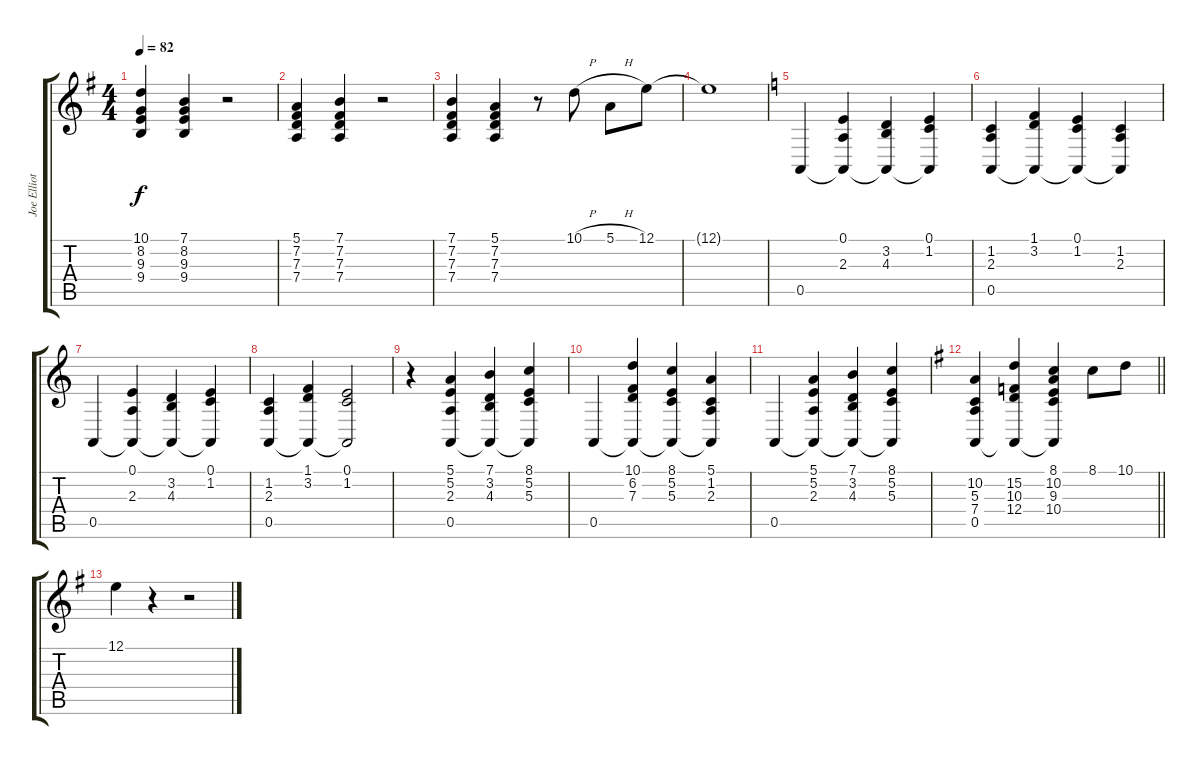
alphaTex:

\track ("Joe Elliott" "Joe Elliot") {instrument lead1square}
\staff {score tabs}
\tuning (E4 B3 G3 D3 A2 E2) {hide}
\ts (4 4)
\tempo 82
\clef g2
\ks eminor
(10.1 8.2 9.3 9.4).4{dy f} (7.1 8.2 9.3 9.4).4 r.2 |
(5.1 7.2 7.3 7.4).4 (7.1 7.2 7.3 7.4).4 r.2 |
(7.1 7.2 7.3 7.4).4 (5.1 7.2 7.3 7.4).4 r.8 10.1{h}.8 5.1{h}.8 12.1.8 |
12.1{t}.1 |
\ks aminor
0.5.4 (0.1 2.3 0.5{t}).4 (3.2 4.3 0.5{t}).4 (0.1 1.2 0.5{t}).4 |
(1.2 2.3 0.5).4 (1.1 3.2 0.5{t}).4 (0.1 1.2 0.5{t}).4 (1.2 2.3 0.5{t}).4 |
0.5.4 (0.1 2.3 0.5{t}).4 (3.2 4.3 0.5{t}).4 (0.1 1.2 0.5{t}).4 |
(1.2 2.3 0.5).4 (1.1 3.2 0.5{t}).4 (0.1 1.2 0.5{t}).2 |
r.4 (5.1 5.2 2.3 0.5).4 (7.1 3.2 4.3 0.5{t}).4 (8.1 5.2 5.3 0.5{t}).4 |
0.5.4 (10.1 6.2 7.3 0.5{t}).4 (8.1 5.2 5.3 0.5{t}).4 (5.1 1.2 2.3 0.5{t}).4 |
0.5.4 (5.1 5.2 2.3 0.5{t}).4 (7.1 3.2 4.3 0.5{t}).4 (8.1 5.2 5.3 0.5{t}).4 |
\barLineRight lightlight
\ks eminor
(10.2 5.3 7.4 0.5).4 (15.2 10.3 12.4 0.5{t}).4 (8.1 10.2 9.3 10.4 0.5{t}).4 8.1.8 10.1.8 |
12.1.4 r.4 r.2
